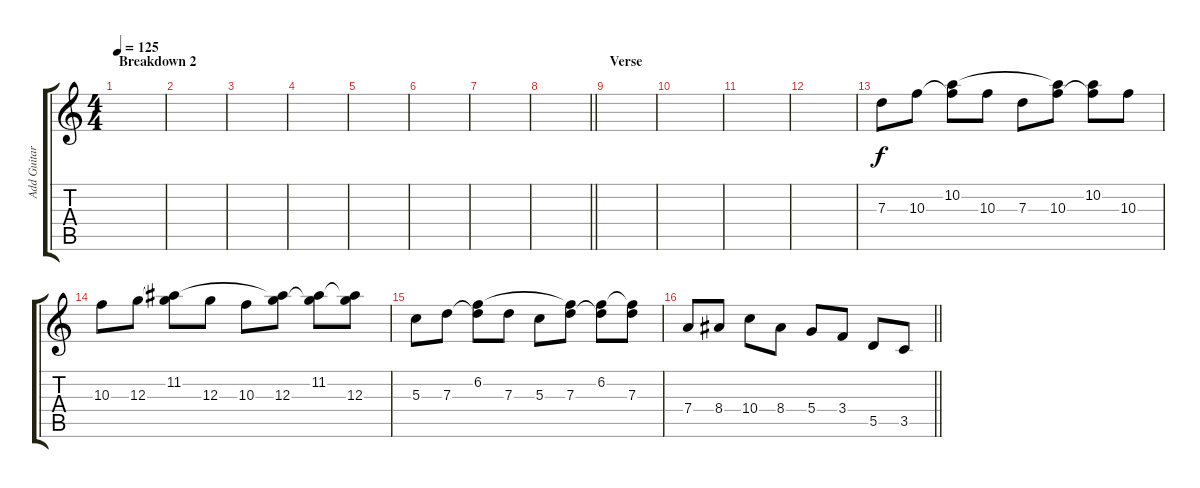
\track ("Add Guitar 1" "Add Guitar") {instrument distortionguitar}
\staff {score tabs}
\tuning (E4 B3 G3 D3 A2 D2) {hide}
\ts (4 4)
\section ("" "Breakdown 2")
\tempo 125
\clef g2
\ks c
|
|
|
|
|
|
|
\barLineRight lightlight
|
\section ("" "Verse")
|
|
|
|
7.3.8 10.3.8 (10.2 10.3{t}).8 10.3.8 7.3.8 (10.2{t} 10.3).8 (10.2 10.3{t}).8 10.3.8 |
10.3.8 12.3.8 (11.2 12.3{t}).8 12.3.8 10.3.8 (11.2{t} 12.3).8 (11.2 12.3{t}).8 (11.2{t} 12.3).8 |
5.3.8 7.3.8 (6.2 7.3{t}).8 7.3.8 5.3.8 (6.2{t} 7.3).8 (6.2 7.3{t}).8 (6.2{t} 7.3).8 |
\barLineRight lightlight
7.4.8 8.4.8 10.4.8 8.4.8 5.4.8 3.4.8 5.5.8 3.5.8
